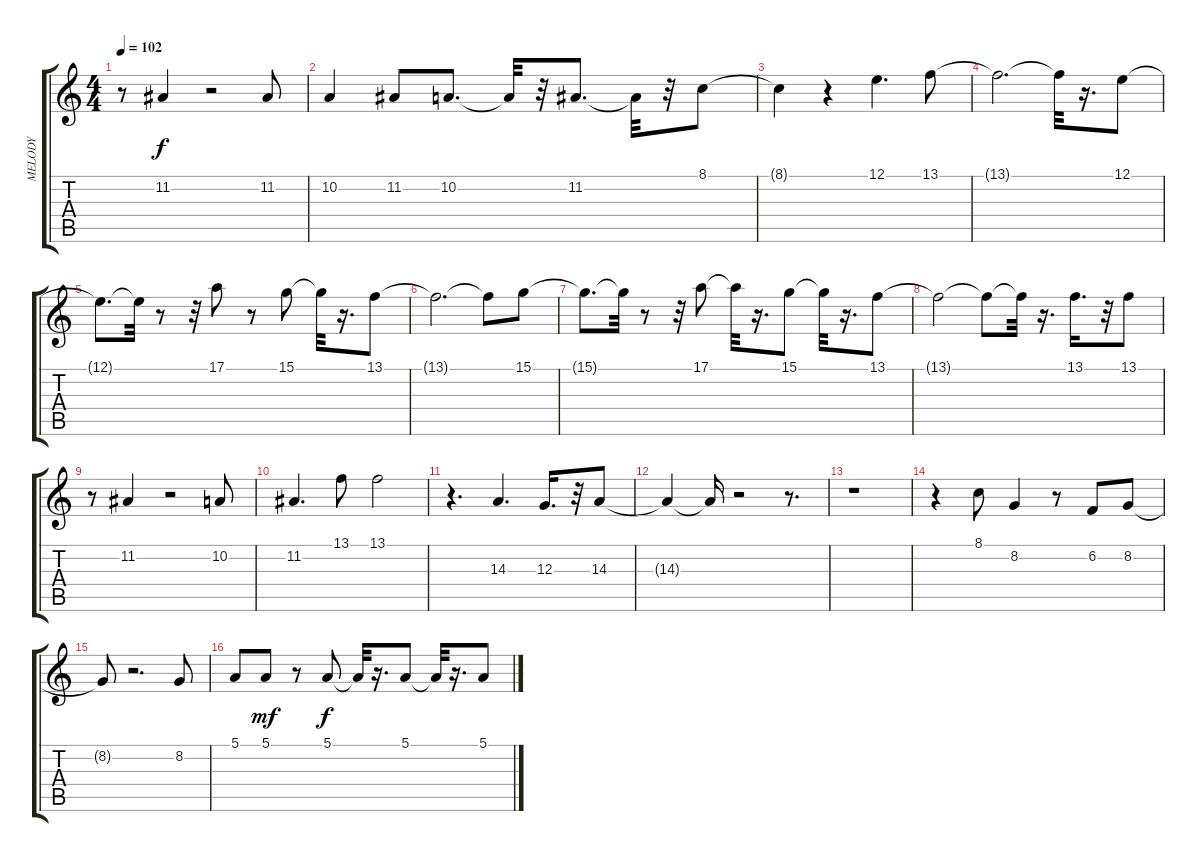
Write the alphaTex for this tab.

\track ("MELODY" "MELODY") {instrument altosax}
\staff {score tabs}
\tuning (E4 B3 G3 D3 A2 E2) {hide}
\ts (4 4)
\tempo 102
\clef g2
\ks c
r.8{dy f} 11.2.4 r.2 11.2.8 |
10.2.4 11.2.8 10.2.8{d} 10.2{t}.32 r.32 11.2.8{d} 11.2{t}.32 r.32 8.1.8 |
8.1{t}.4 r.4 12.1.4{d} 13.1.8 |
13.1{t}.2{d} 13.1{t}.32 r.16{d} 12.1.8 |
12.1{t}.8{d} 12.1{t}.32 r.8 r.32 17.1.8 r.8 15.1.8 15.1{t}.32 r.16{d} 13.1.8 |
13.1{t}.2{d} 13.1{t}.8 15.1.8 |
15.1{t}.8{d} 15.1{t}.32 r.8 r.32 17.1.8 17.1{t}.32 r.16{d} 15.1.8 15.1{t}.32 r.16{d} 13.1.8 |
13.1{t}.2 13.1{t}.8 13.1{t}.32 r.16{d} 13.1.16{d} r.32 13.1.8 |
r.8 11.2.4 r.2 10.2.8 |
11.2.4{d} 13.1.8 13.1.2 |
r.4{d} 14.3.4{d} 12.3.16{d} r.32 14.3.8 |
14.3{t}.4 14.3{t}.16 r.2 r.8{d} |
r.1 |
r.4 8.1.8 8.2.4 r.8 6.2.8 8.2.8 |
8.2{t}.8 r.2{d} 8.2.8 |
5.1.8 5.1.8{dy mf} r.8 5.1.8{dy f} 5.1{t}.32 r.16{d} 5.1.8 5.1{t}.32 r.16{d} 5.1.8
